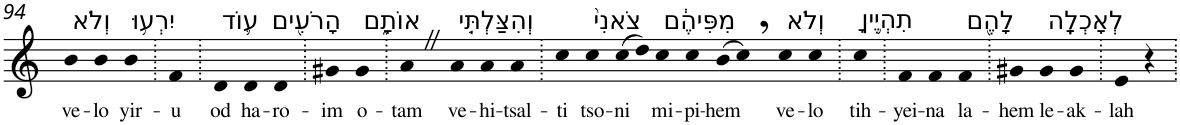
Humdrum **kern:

**kern	**text
*part1	*part1
*staff1	*staff1
*I"Piano	*
*I'Pno	*
!!LO:PB:g=z
*clefG2	*
*k[]	*
=94	=94
!LO:TX:a:t=וְלֹא	!
!	!LO:LY:b
4b	ve-
!	!LO:LY:b
4b	-lo
!LO:TX:a:t=יִרְע֥וּ	!
!	!LO:LY:b
4b	yir-
=95.	=95.
!	!LO:LY:b
4f	-u
=96.	=96.
!LO:TX:a:t=ע֛וֹד	!
!	!LO:LY:b
4d	od
!LO:TX:a:t=הָרֹעִ֖ים	!
!	!LO:LY:b
4d	ha-
!	!LO:LY:b
4d	-ro-
=97.	=97.
!	!LO:LY:b
4g#X	-im
!LO:TX:a:t=אוֹתָ֑ם	!
!	!LO:LY:b
4g#	o-
=98.	=98.
!	!LO:LY:b
4aZ	-tam
!LO:TX:a:t=וְהִצַּלְתִּ֤י	!
!	!LO:LY:b
4a	ve-
!	!LO:LY:b
4a	-hi-
!	!LO:LY:b
4a	-tsal-
=99.	=99.
!	!LO:LY:b
4cc	-ti
!LO:TX:a:t=צֹאנִי֙	!
!	!LO:LY:b
4cc	tso-
!	!LO:LY:b
(>8cc	-ni
8dd)	.
!LO:TX:a:t=מִפִּיהֶ֔ם	!
!	!LO:LY:b
4cc	mi-
!	!LO:LY:b
4cc	-pi-
!	!LO:LY:b
(>8b	-hem
8cc,)	.
!LO:TX:a:t=וְלֹא	!
!	!LO:LY:b
4cc	ve-
!	!LO:LY:b
4cc	-lo
=100.	=100.
!LO:TX:a:t=תִהְיֶ֥יןָ	!
!	!LO:LY:b
4cc	tih-
=101.	=101.
!	!LO:LY:b
4f	-yei-
!	!LO:LY:b
4f	-na
!LO:TX:a:t=לָהֶ֖ם	!
!	!LO:LY:b
4f	la-
=102.	=102.
!	!LO:LY:b
4g#X	-hem
!LO:TX:a:t=לְאָכְלָֽה	!
!	!LO:LY:b
4g#	le-
!	!LO:LY:b
4g#	-ak-
=103.	=103.
!	!LO:LY:b
4e	-lah
4r	.
=.	=.
*-	*-
